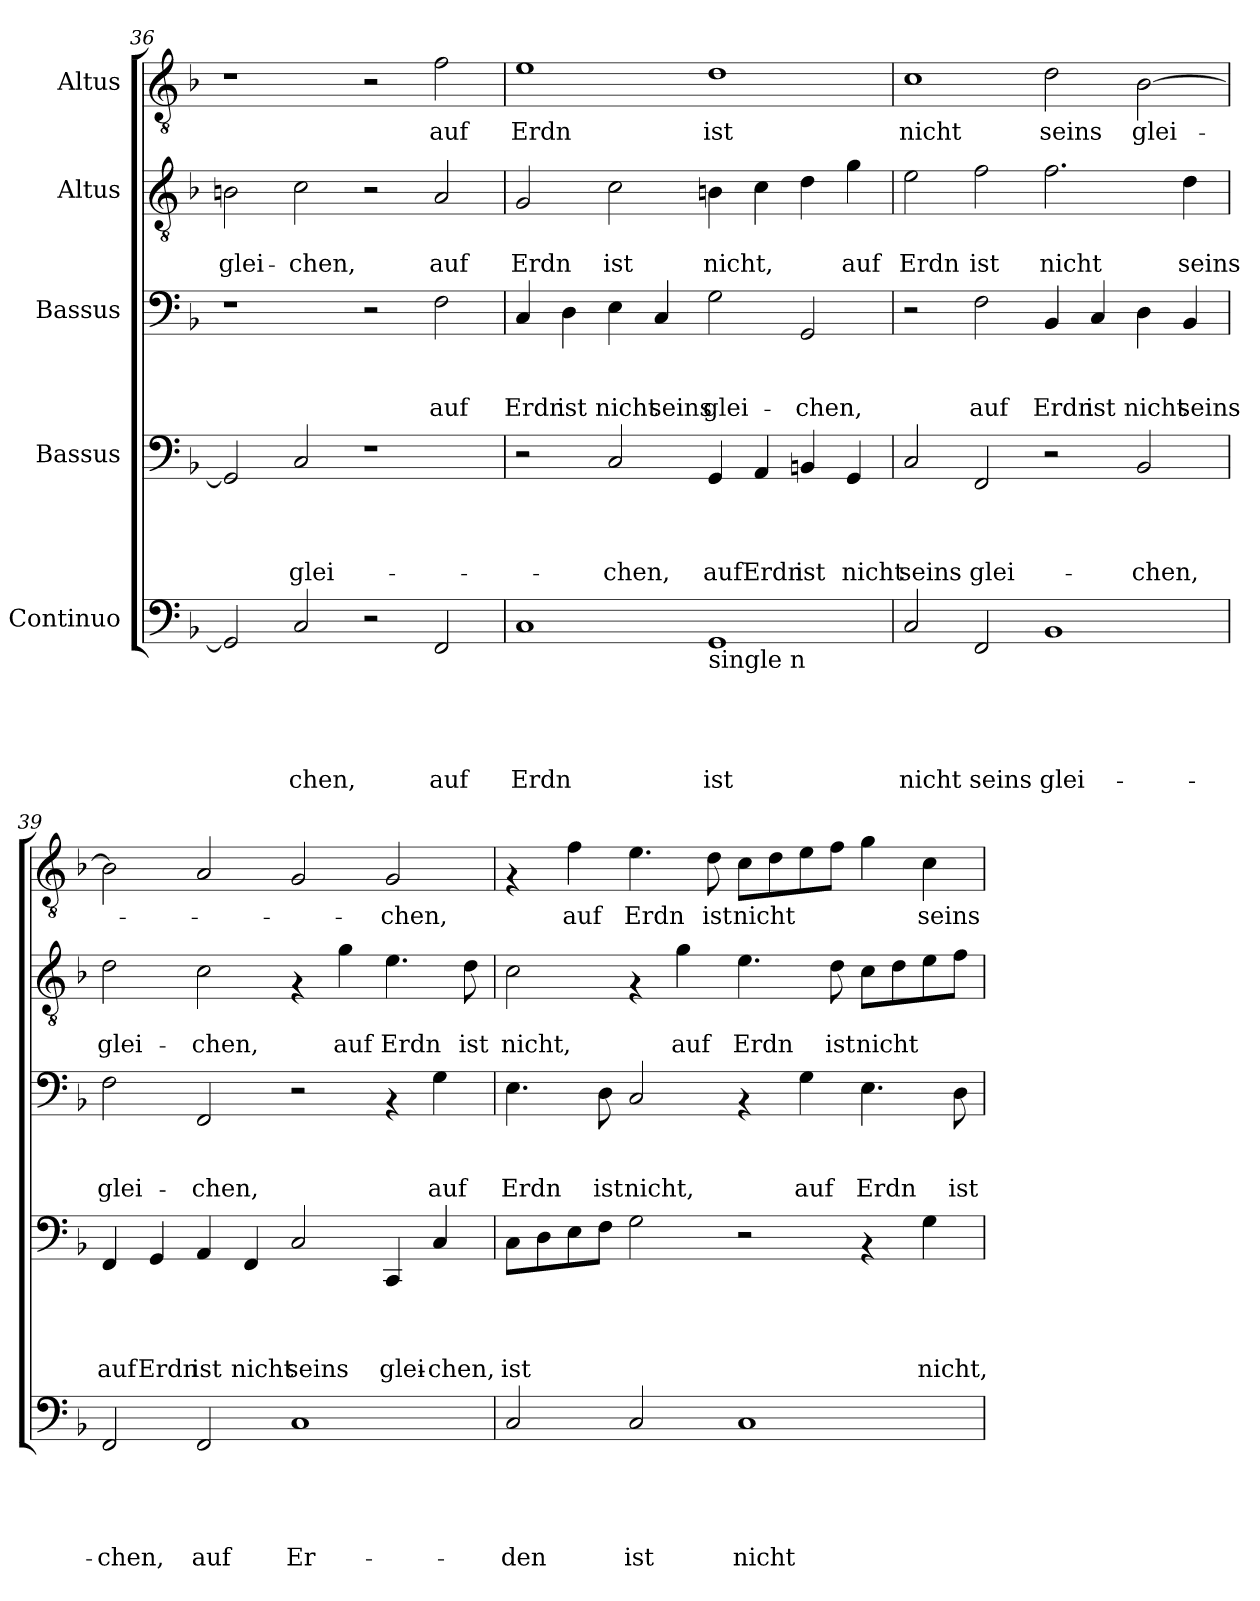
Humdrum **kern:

**kern	**text	**text	**text	**text	**text	**kern	**text	**text	**text	**text	**kern	**text	**text	**text	**kern	**text	**text	**kern	**text
*part5	*part5	*part5	*part5	*part5	*part5	*part4	*part4	*part4	*part4	*part4	*part3	*part3	*part3	*part3	*part2	*part2	*part2	*part1	*part1
*staff5	*staff5	*staff5	*staff5	*staff5	*staff5	*staff4	*staff4	*staff4	*staff4	*staff4	*staff3	*staff3	*staff3	*staff3	*staff2	*staff2	*staff2	*staff1	*staff1
*I"Continuo	*	*	*	*	*	*I"Bassus	*	*	*	*	*I"Bassus	*	*	*	*I"Altus	*	*	*I"Altus	*
*clefF4	*	*	*	*	*	*clefF4	*	*	*	*	*clefF4	*	*	*	*clefGv2	*	*	*clefGv2	*
*k[b-]	*	*	*	*	*	*k[b-]	*	*	*	*	*k[b-]	*	*	*	*k[b-]	*	*	*k[b-]	*
*F:	*	*	*	*	*	*F:	*	*	*	*	*F:	*	*	*	*F:	*	*	*F:	*
=36	=36	=36	=36	=36	=36	=36	=36	=36	=36	=36	=36	=36	=36	=36	=36	=36	=36	=36	=36
!	!	!	!	!	!	!	!	!	!	!	!	!	!	!	!	!	!LO:LY:b	!	!
2GG/]	.	.	.	.	.	2GG/]	.	.	.	.	1r	.	.	.	2Bn\	.	glei-	1r	.
!	!	!	!	!	!LO:LY:b	!	!	!	!	!LO:LY:b	!	!	!	!	!	!	!LO:LY:b	!	!
2C/	.	.	.	.	-chen,	2C/	.	.	.	glei-	.	.	.	.	2c\	.	-chen,	.	.
2r	.	.	.	.	.	1r	.	.	.	.	2r	.	.	.	2r	.	.	2r	.
!	!	!	!	!	!LO:LY:b	!	!	!	!	!	!	!	!	!LO:LY:b	!	!	!LO:LY:b	!	!LO:LY:b
2FF/	.	.	.	.	auf	.	.	.	.	.	2F\	.	.	auf	2A/	.	auf	2f\	auf
!!LO:PB:g=z
=37	=37	=37	=37	=37	=37	=37	=37	=37	=37	=37	=37	=37	=37	=37	=37	=37	=37	=37	=37
!	!	!	!	!	!LO:LY:b	!	!	!	!	!	!	!	!	!LO:LY:b	!	!	!LO:LY:b	!	!LO:LY:b
1C	.	.	.	.	Erdn	2r	.	.	.	.	4C/	.	.	Erdn	2G/	.	Erdn	1e	Erdn
!	!	!	!	!	!	!	!	!	!	!	!	!	!	!LO:LY:b	!	!	!	!	!
.	.	.	.	.	.	.	.	.	.	.	4D\	.	.	ist	.	.	.	.	.
!	!	!	!	!	!	!	!	!	!	!LO:LY:b	!	!	!	!LO:LY:b	!	!	!LO:LY:b	!	!
.	.	.	.	.	.	2C/	.	.	.	-chen,	4E\	.	.	nicht	2c\	.	ist	.	.
!	!	!	!	!	!	!	!	!	!	!	!	!	!	!LO:LY:b	!	!	!	!	!
.	.	.	.	.	.	.	.	.	.	.	4C/	.	.	seins	.	.	.	.	.
!LO:TX:b:t=single n	!	!	!	!	!	!	!	!	!	!	!	!	!	!	!	!	!	!	!
!	!	!	!	!	!LO:LY:b	!	!	!	!	!LO:LY:b	!	!	!	!LO:LY:b	!	!	!LO:LY:b	!	!LO:LY:b
1GG	.	.	.	.	ist	4GG/	.	.	.	auf	2G\	.	.	glei-	4Bn\	.	nicht,	1d	ist
!	!	!	!	!	!	!	!	!	!	!LO:LY:b	!	!	!	!	!	!	!	!	!
.	.	.	.	.	.	4AA/	.	.	.	Erdn	.	.	.	.	4c\	.	.	.	.
!	!	!	!	!	!	!	!	!	!	!LO:LY:b	!	!	!	!LO:LY:b	!	!	!	!	!
.	.	.	.	.	.	4BBn/	.	.	.	ist	2GG/	.	.	-chen,	4d\	.	.	.	.
!	!	!	!	!	!	!	!	!	!	!LO:LY:b	!	!	!	!	!	!	!LO:LY:b	!	!
.	.	.	.	.	.	4GG/	.	.	.	nicht	.	.	.	.	4g\	.	auf	.	.
=38	=38	=38	=38	=38	=38	=38	=38	=38	=38	=38	=38	=38	=38	=38	=38	=38	=38	=38	=38
!	!	!	!	!	!LO:LY:b	!	!	!	!	!LO:LY:b	!	!	!	!	!	!	!LO:LY:b	!	!LO:LY:b
2C/	.	.	.	.	nicht	2C/	.	.	.	seins	2r	.	.	.	2e\	.	Erdn	1c	nicht
!	!	!	!	!	!LO:LY:b	!	!	!	!	!LO:LY:b	!	!	!	!LO:LY:b	!	!	!LO:LY:b	!	!
2FF/	.	.	.	.	seins	2FF/	.	.	.	glei-	2F\	.	.	auf	2f\	.	ist	.	.
!	!	!	!	!	!LO:LY:b	!	!	!	!	!	!	!	!	!LO:LY:b	!	!	!LO:LY:b	!	!LO:LY:b
1BB-	.	.	.	.	glei-	2r	.	.	.	.	4BB-/	.	.	Erdn	2.f\	.	nicht	2d\	seins
!	!	!	!	!	!	!	!	!	!	!	!	!	!	!LO:LY:b	!	!	!	!	!
.	.	.	.	.	.	.	.	.	.	.	4C/	.	.	ist	.	.	.	.	.
!	!	!	!	!	!	!	!	!	!	!LO:LY:b	!	!	!	!LO:LY:b	!	!	!	!	!LO:LY:b
.	.	.	.	.	.	2BB-/	.	.	.	-chen,	4D\	.	.	nicht	.	.	.	[>2B-\	glei-
!	!	!	!	!	!	!	!	!	!	!	!	!	!	!LO:LY:b	!	!	!LO:LY:b	!	!
.	.	.	.	.	.	.	.	.	.	.	4BB-/	.	.	seins	4d\	.	seins	.	.
=39	=39	=39	=39	=39	=39	=39	=39	=39	=39	=39	=39	=39	=39	=39	=39	=39	=39	=39	=39
!	!	!	!	!	!LO:LY:b	!	!	!	!	!LO:LY:b	!	!	!	!LO:LY:b	!	!	!LO:LY:b	!	!
2FF/	.	.	.	.	-chen,	4FF/	.	.	.	auf	2F\	.	.	glei-	2d\	.	glei-	2B-\]	.
!	!	!	!	!	!	!	!	!	!	!LO:LY:b	!	!	!	!	!	!	!	!	!
.	.	.	.	.	.	4GG/	.	.	.	Erdn	.	.	.	.	.	.	.	.	.
!	!	!	!	!	!LO:LY:b	!	!	!	!	!LO:LY:b	!	!	!	!LO:LY:b	!	!	!LO:LY:b	!	!
2FF>/	.	.	.	.	auf	4AA/	.	.	.	ist	2FF/	.	.	-chen,	2c\	.	-chen,	2A/	.
!	!	!	!	!	!	!	!	!	!	!LO:LY:b	!	!	!	!	!	!	!	!	!
.	.	.	.	.	.	4FF/	.	.	.	nicht	.	.	.	.	.	.	.	.	.
!	!	!	!	!	!LO:LY:b	!	!	!	!	!LO:LY:b	!	!	!	!	!	!	!	!	!
1C	.	.	.	.	Er-	2C/	.	.	.	seins	2r	.	.	.	4rF	.	.	2G/	.
!	!	!	!	!	!	!	!	!	!	!	!	!	!	!	!	!	!LO:LY:b	!	!
.	.	.	.	.	.	.	.	.	.	.	.	.	.	.	4g\	.	auf	.	.
!	!	!	!	!	!	!	!	!	!	!LO:LY:b	!	!	!	!	!	!	!LO:LY:b	!	!LO:LY:b
.	.	.	.	.	.	4CC/	.	.	.	glei-	4rAA	.	.	.	4.e\	.	Erdn	2G/	-chen,
!	!	!	!	!	!	!	!	!	!	!LO:LY:b	!	!	!	!LO:LY:b	!	!	!	!	!
.	.	.	.	.	.	4C/	.	.	.	-chen,	4G\	.	.	auf	.	.	.	.	.
!	!	!	!	!	!	!	!	!	!	!	!	!	!	!	!	!	!LO:LY:b	!	!
.	.	.	.	.	.	.	.	.	.	.	.	.	.	.	8d\	.	ist	.	.
!!LO:PB:g=z
=40	=40	=40	=40	=40	=40	=40	=40	=40	=40	=40	=40	=40	=40	=40	=40	=40	=40	=40	=40
!	!	!	!	!	!LO:LY:b	!	!	!	!	!LO:LY:b	!	!	!	!LO:LY:b	!	!	!LO:LY:b	!	!
2C/	.	.	.	.	-den	8C\L	.	.	.	ist	4.E\	.	.	Erdn	2c\	.	nicht,	4rF	.
.	.	.	.	.	.	8D\	.	.	.	.	.	.	.	.	.	.	.	.	.
!	!	!	!	!	!	!	!	!	!	!	!	!	!	!	!	!	!	!	!LO:LY:b
.	.	.	.	.	.	8E\	.	.	.	.	.	.	.	.	.	.	.	4f\	auf
!	!	!	!	!	!	!	!	!	!	!	!	!	!	!LO:LY:b	!	!	!	!	!
.	.	.	.	.	.	8F\J	.	.	.	.	8D\	.	.	ist	.	.	.	.	.
!	!	!	!	!	!LO:LY:b	!	!	!	!	!	!	!	!	!LO:LY:b	!	!	!	!	!LO:LY:b
2C/	.	.	.	.	ist	2G\	.	.	.	.	2C/	.	.	nicht,	4rF	.	.	4.e\	Erdn
!	!	!	!	!	!	!	!	!	!	!	!	!	!	!	!	!	!LO:LY:b	!	!
.	.	.	.	.	.	.	.	.	.	.	.	.	.	.	4g\	.	auf	.	.
!	!	!	!	!	!	!	!	!	!	!	!	!	!	!	!	!	!	!	!LO:LY:b
.	.	.	.	.	.	.	.	.	.	.	.	.	.	.	.	.	.	8d\	ist
!	!	!	!	!	!LO:LY:b	!	!	!	!	!	!	!	!	!	!	!	!LO:LY:b	!	!LO:LY:b
1C	.	.	.	.	nicht	2r	.	.	.	.	4rAA	.	.	.	4.e\	.	Erdn	8c\L	nicht
.	.	.	.	.	.	.	.	.	.	.	.	.	.	.	.	.	.	8d\	.
!	!	!	!	!	!	!	!	!	!	!	!	!	!	!LO:LY:b	!	!	!	!	!
.	.	.	.	.	.	.	.	.	.	.	4G\	.	.	auf	.	.	.	8e\	.
!	!	!	!	!	!	!	!	!	!	!	!	!	!	!	!	!	!LO:LY:b	!	!
.	.	.	.	.	.	.	.	.	.	.	.	.	.	.	8d\	.	ist	8f\J	.
!	!	!	!	!	!	!	!	!	!	!	!	!	!	!LO:LY:b	!	!	!LO:LY:b	!	!
.	.	.	.	.	.	4rAA	.	.	.	.	4.E\	.	.	Erdn	8c\L	.	nicht	4g\	.
.	.	.	.	.	.	.	.	.	.	.	.	.	.	.	8d\	.	.	.	.
!	!	!	!	!	!	!	!	!	!	!LO:LY:b	!	!	!	!	!	!	!	!	!LO:LY:b
.	.	.	.	.	.	4G\	.	.	.	nicht,	.	.	.	.	8e\	.	.	4c\	seins
!	!	!	!	!	!	!	!	!	!	!	!	!	!	!LO:LY:b	!	!	!	!	!
.	.	.	.	.	.	.	.	.	.	.	8D\	.	.	ist	8f\J	.	.	.	.
=	=	=	=	=	=	=	=	=	=	=	=	=	=	=	=	=	=	=	=
*-	*-	*-	*-	*-	*-	*-	*-	*-	*-	*-	*-	*-	*-	*-	*-	*-	*-	*-	*-
